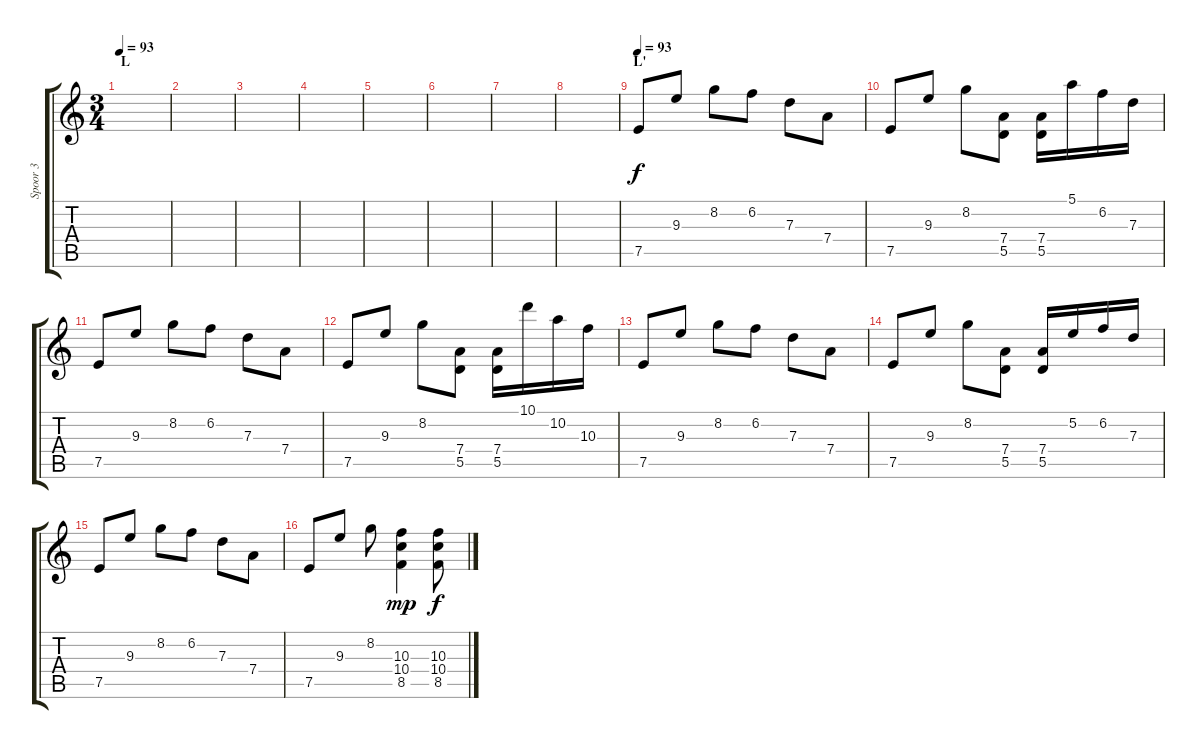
\track ("Spoor 3" "Spoor 3") {instrument electricguitarclean}
\staff {score tabs}
\tuning (E4 B3 G3 D3 A2 E2) {hide}
\ts (3 4)
\section ("" "L")
\tempo 93
\clef g2
\ks c
|
|
|
|
|
|
|
|
\section ("" "L'")
\tempo 93
7.5.8{volume 16} 9.3.8 8.2.8 6.2.8 7.3.8 7.4.8 |
7.5.8 9.3.8 8.2.8 (7.4 5.5).8 (7.4 5.5).16 5.1.16 6.2.16 7.3.16 |
7.5.8 9.3.8 8.2.8 6.2.8 7.3.8 7.4.8 |
7.5.8 9.3.8 8.2.8 (7.4 5.5).8 (7.4 5.5).16 10.1.16 10.2.16 10.3.16 |
7.5.8 9.3.8 8.2.8 6.2.8 7.3.8 7.4.8 |
7.5.8 9.3.8 8.2.8 (7.4 5.5).8 (7.4 5.5).16 5.2.16 6.2.16 7.3.16 |
7.5.8 9.3.8 8.2.8 6.2.8 7.3.8 7.4.8 |
7.5.8 9.3.8 8.2.8 (10.3 10.4 8.5).4{dy mp} (10.3 10.4 8.5).8{dy f}
